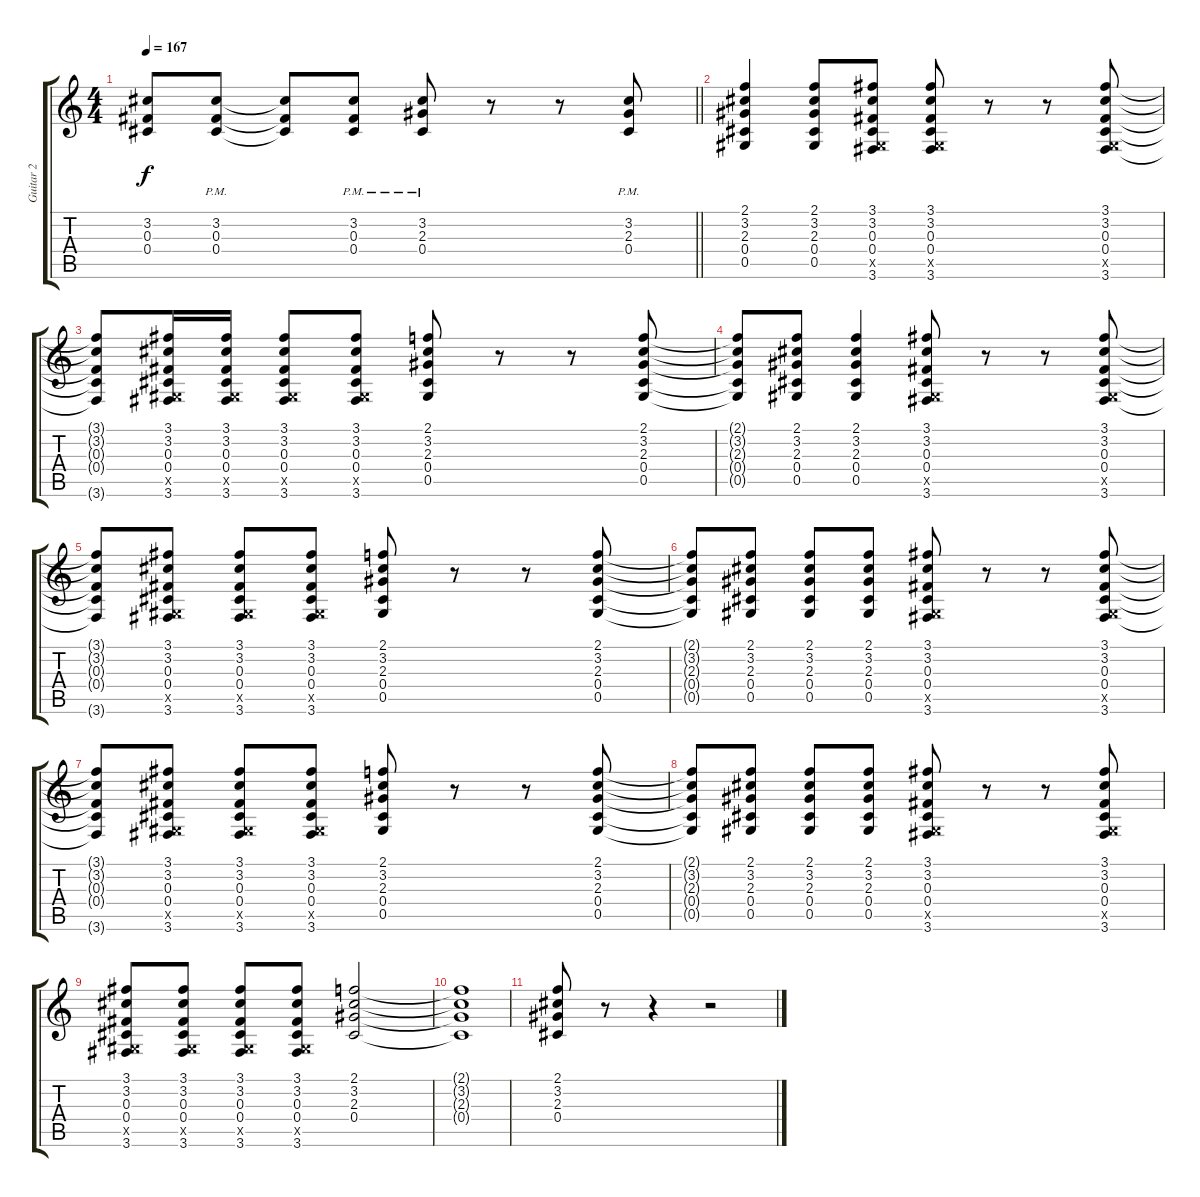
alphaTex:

\track ("Guitar 2" "Guitar 2") {instrument overdrivenguitar}
\staff {score tabs}
\tuning (Eb4 Bb3 Gb3 Db3 Ab2 Eb2) {hide}
\ts (4 4)
\tempo 167
\clef g2
\barLineRight lightlight
\ks c
(3.2{t} 0.3{t} 0.4{t}).8{dy f} (3.2{pm} 0.3{pm} 0.4).8 (3.2{t} 0.3{t} 0.4{t}).8 (3.2{pm} 0.3{pm} 0.4).8 (3.2{pm} 2.3{pm} 0.4).8 r.8 r.8 (3.2{pm} 2.3{pm} 0.4).8 |
(2.1 3.2 2.3 0.4 0.5).4 (2.1 3.2 2.3 0.4 0.5).8 (3.1 3.2 0.3 0.4 0.5{x} 3.6).8 (3.1 3.2 0.3 0.4 0.5{x} 3.6).8 r.8 r.8 (3.1 3.2 0.3 0.4 0.5{x} 3.6).8 |
(3.1{t} 3.2{t} 0.3{t} 0.4{t} 3.6{t}).8 (3.1 3.2 0.3 0.4 0.5{x} 3.6).16 (3.1 3.2 0.3 0.4 0.5{x} 3.6).16 (3.1 3.2 0.3 0.4 0.5{x} 3.6).8 (3.1 3.2 0.3 0.4 0.5{x} 3.6).8 (2.1 3.2 2.3 0.4 0.5).8 r.8 r.8 (2.1 3.2 2.3 0.4 0.5).8 |
(2.1{t} 3.2{t} 2.3{t} 0.4{t} 0.5{t}).8 (2.1 3.2 2.3 0.4 0.5).8 (2.1 3.2 2.3 0.4 0.5).4 (3.1 3.2 0.3 0.4 0.5{x} 3.6).8 r.8 r.8 (3.1 3.2 0.3 0.4 0.5{x} 3.6).8 |
(3.1{t} 3.2{t} 0.3{t} 0.4{t} 3.6{t}).8 (3.1 3.2 0.3 0.4 0.5{x} 3.6).8 (3.1 3.2 0.3 0.4 0.5{x} 3.6).8 (3.1 3.2 0.3 0.4 0.5{x} 3.6).8 (2.1 3.2 2.3 0.4 0.5).8 r.8 r.8 (2.1 3.2 2.3 0.4 0.5).8 |
(2.1{t} 3.2{t} 2.3{t} 0.4{t} 0.5{t}).8 (2.1 3.2 2.3 0.4 0.5).8 (2.1 3.2 2.3 0.4 0.5).8 (2.1 3.2 2.3 0.4 0.5).8 (3.1 3.2 0.3 0.4 0.5{x} 3.6).8 r.8 r.8 (3.1 3.2 0.3 0.4 0.5{x} 3.6).8 |
(3.1{t} 3.2{t} 0.3{t} 0.4{t} 3.6{t}).8 (3.1 3.2 0.3 0.4 0.5{x} 3.6).8 (3.1 3.2 0.3 0.4 0.5{x} 3.6).8 (3.1 3.2 0.3 0.4 0.5{x} 3.6).8 (2.1 3.2 2.3 0.4 0.5).8 r.8 r.8 (2.1 3.2 2.3 0.4 0.5).8 |
(2.1{t} 3.2{t} 2.3{t} 0.4{t} 0.5{t}).8 (2.1 3.2 2.3 0.4 0.5).8 (2.1 3.2 2.3 0.4 0.5).8 (2.1 3.2 2.3 0.4 0.5).8 (3.1 3.2 0.3 0.4 0.5{x} 3.6).8 r.8 r.8 (3.1 3.2 0.3 0.4 0.5{x} 3.6).8 |
(3.1 3.2 0.3 0.4 0.5{x} 3.6).8 (3.1 3.2 0.3 0.4 0.5{x} 3.6).8 (3.1 3.2 0.3 0.4 0.5{x} 3.6).8 (3.1 3.2 0.3 0.4 0.5{x} 3.6).8 (2.1 3.2 2.3 0.4).2 |
(2.1{t} 3.2{t} 2.3{t} 0.4{t}).1 |
(2.1 3.2 2.3 0.4).8 r.8 r.4 r.2
